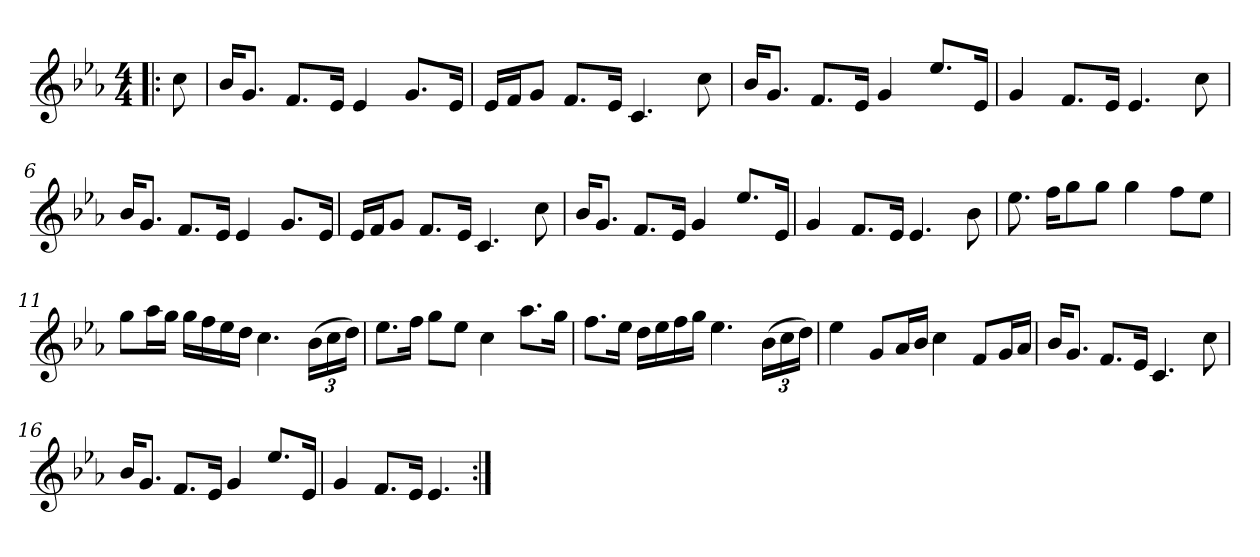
**kern
*part1
*staff1
*clefG2
*k[b-e-a-]
*E-:
*M4/4
*MM64
=1!|:
8cc\
=2
16b-/KL
8.g/J
8.f/L
16e-/Jk
4e-/
8.g/L
16e-/Jk
=3
16e-/LL
16f/J
8g/J
8.f/L
16e-/Jk
4.c/
8cc\
=4
16b-/KL
8.g/J
8.f/L
16e-/Jk
4g/
8.ee-/L
16e-/Jk
=5
4g/
8.f/L
16e-/Jk
4.e-/
8cc\
=6
16b-/KL
8.g/J
8.f/L
16e-/Jk
4e-/
8.g/L
16e-/Jk
!!LO:LB:g=z
=7
16e-/LL
16f/J
8g/J
8.f/L
16e-/Jk
4.c/
8cc\
=8
16b-/KL
8.g/J
8.f/L
16e-/Jk
4g/
8.ee-/L
16e-/Jk
=9
4g/
8.f/L
16e-/Jk
4.e-/
8b-\
=10
8.ee-\
16ff\KL
8gg\
8gg\J
4gg\
8ff\L
8ee-\J
=11
8gg\L
16aa-\L
16gg\JJ
16gg\LL
16ff\
16ee-\
16dd\JJ
4.cc\
*Xbrackettup
(>24b-\LL
24cc\
24dd\JJ)
!!LO:LB:g=z
=12
8.ee-\L
16ff\Jk
8gg\L
8ee-\J
4cc\
8.aa-\L
16gg\Jk
=13
8.ff\L
16ee-\Jk
16dd\LL
16ee-\
16ff\
16gg\JJ
4.ee-\
(>24b-\LL
24cc\
24dd\JJ)
=14
4ee-\
8g/L
16a-/L
16b-/JJ
4cc\
8f/L
16g/L
16a-/JJ
=15
16b-/KL
8.g/J
8.f/L
16e-/Jk
4.c/
8cc\
=16
16b-/KL
8.g/J
8.f/L
16e-/Jk
4g/
8.ee-/L
16e-/Jk
!!LO:LB:g=z
=17
4g/
8.f/L
16e-/Jk
4.e-/
=:|!
*-
